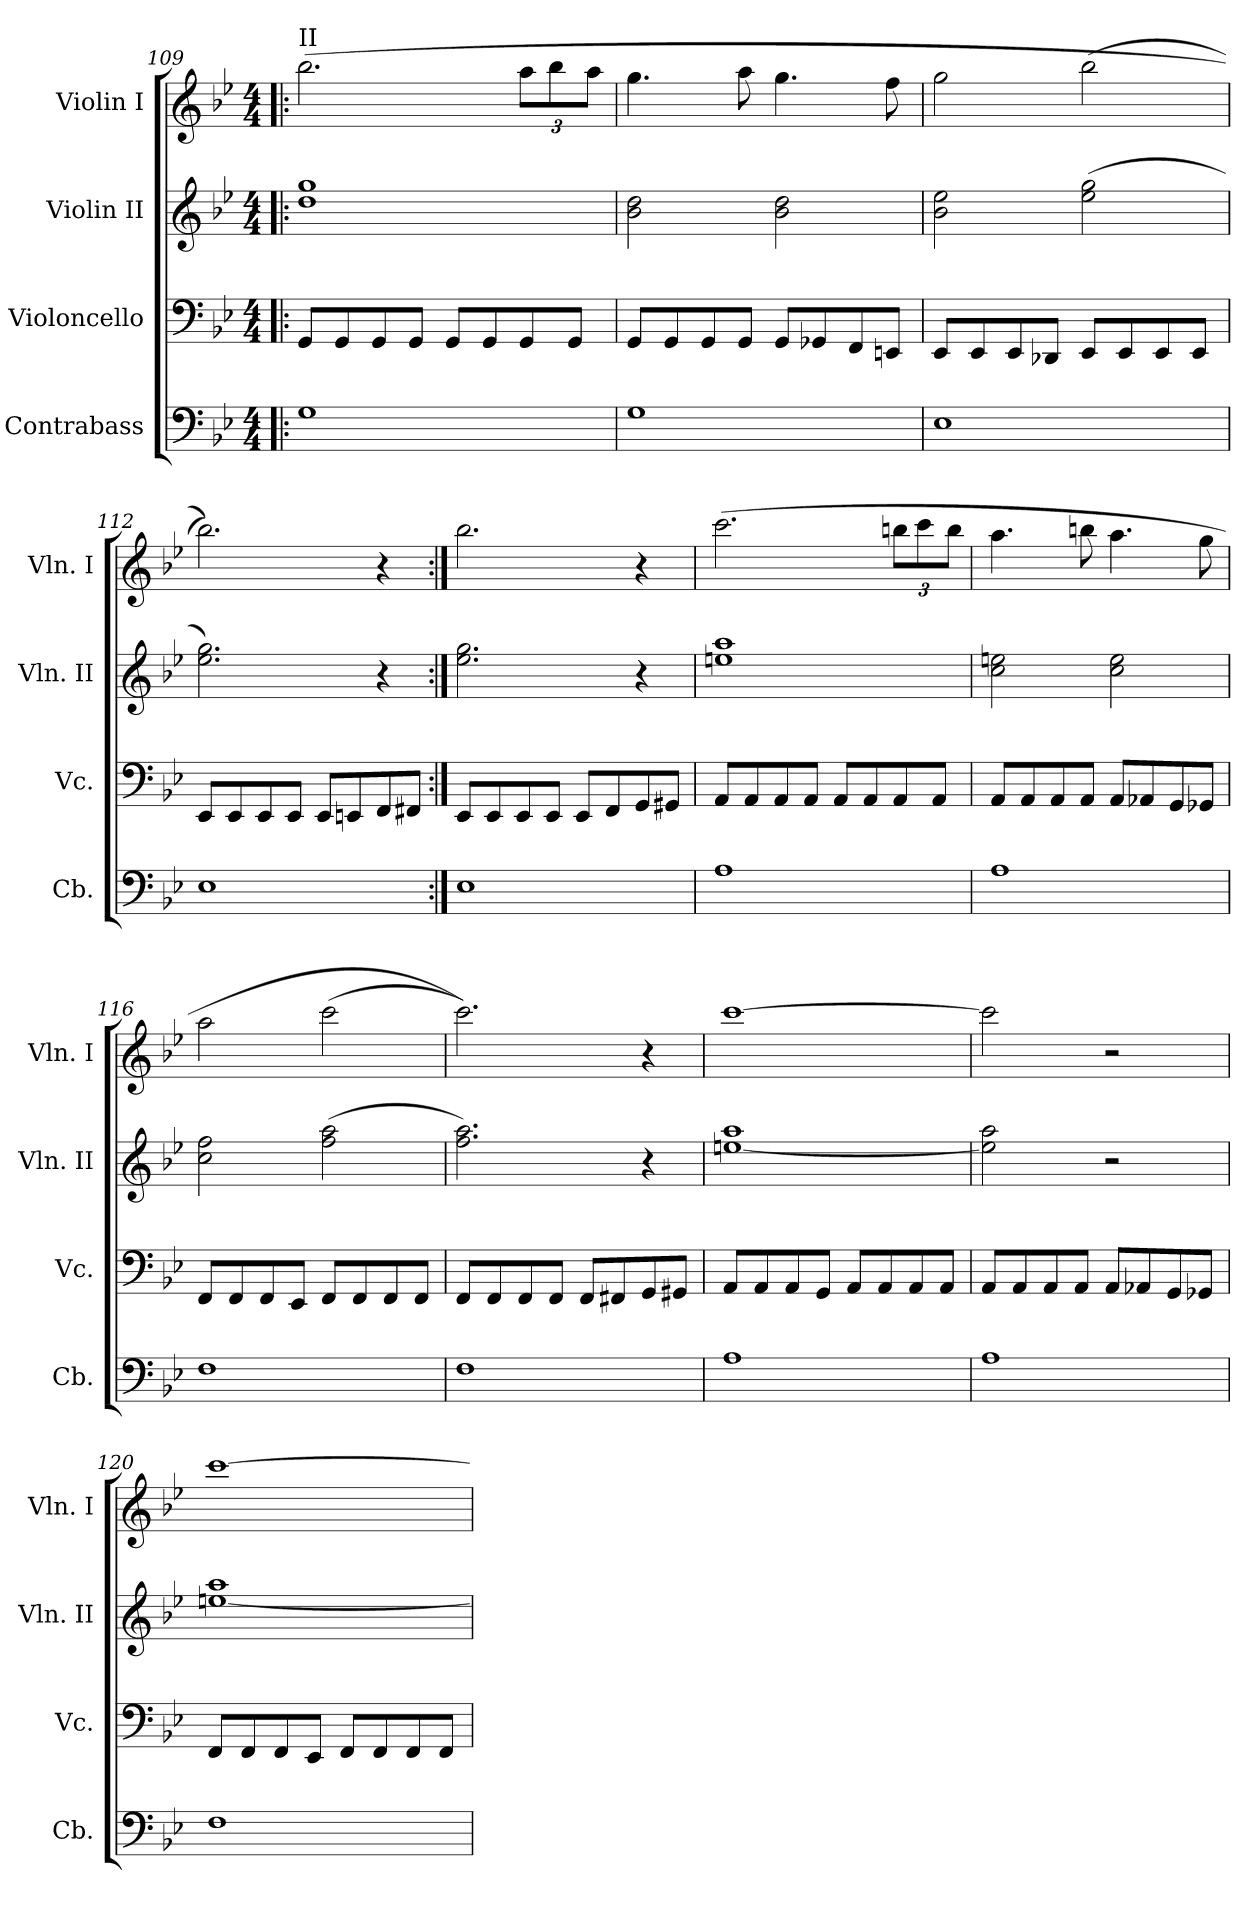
**kern	**kern	**kern	**kern
*part4	*part3	*part2	*part1
*staff4	*staff3	*staff2	*staff1
*I"Contrabass	*I"Violoncello	*I"Violin II	*I"Violin I
*I'Cb.	*I'Vc.	*I'Vln. II	*I'Vln. I
*clefF4	*clefF4	*clefG2	*clefG2
*ITrd7c12	*	*	*
*k[b-e-]	*k[b-e-]	*k[b-e-]	*k[b-e-]
*M4/4	*M4/4	*M4/4	*M4/4
=109!|:	=109!|:	=109!|:	=109!|:
!	!	!	!LO:TX:a:t=II
1GG	8GG/L	1dd 1gg	(>2.bb-\
.	8GG/	.	.
.	8GG/	.	.
.	8GG/J	.	.
.	8GG/L	.	.
.	8GG/	.	.
*	*	*	*Xbrackettup
.	8GG/	.	12aa\L
.	.	.	12bb-\
.	8GG/J	.	.
.	.	.	12aa\J
!!LO:PB:g=z
=110	=110	=110	=110
1GG	8GG/L	2b-\ 2dd\	4.gg\
.	8GG/	.	.
.	8GG/	.	.
.	8GG/J	.	8aa\
.	8GG/L	2b-\ 2dd\	4.gg\
.	8GG-X/	.	.
.	8FF/	.	.
.	8EEn/J	.	8ff\
=111	=111	=111	=111
1EE-	8EE-/L	2b-\ 2ee-\	2gg\
.	8EE-/	.	.
.	8EE-/	.	.
.	8DD-X/J	.	.
.	8EE-/L	(>2ee-\ 2gg\	(>2bb-\
.	8EE-/	.	.
.	8EE-/	.	.
.	8EE-/J	.	.
=112	=112	=112	=112
1EE-	8EE-/L	2.ee-\ 2.gg\)	2.bb-\))
.	8EE-/	.	.
.	8EE-/	.	.
.	8EE-/J	.	.
.	8EE-/L	.	.
.	8EEn/	.	.
.	8FF/	4r	4r
.	8FF#X/J	.	.
!!LO:LB:g=z
=113:|!	=113:|!	=113:|!	=113:|!
1EE-	8EE-/L	2.ee-\ 2.gg\	2.bb-\
.	8EE-/	.	.
.	8EE-/	.	.
.	8EE-/J	.	.
.	8EE-/L	.	.
.	8FF/	.	.
.	8GG/	4r	4r
.	8GG#X/J	.	.
=114	=114	=114	=114
1AA	8AA/L	1een 1aa	(>2.ccc\
.	8AA/	.	.
.	8AA/	.	.
.	8AA/J	.	.
.	8AA/L	.	.
.	8AA/	.	.
.	8AA/	.	12bbn\L
.	.	.	12ccc\
.	8AA/J	.	.
.	.	.	12bb\J
=115	=115	=115	=115
1AA	8AA/L	2cc\ 2een\	4.aa\
.	8AA/	.	.
.	8AA/	.	.
.	8AA/J	.	8bbn\
.	8AA/L	2cc\ 2ee\	4.aa\
.	8AA-X/	.	.
.	8GG/	.	.
.	8GG-X/J	.	8gg\
=116	=116	=116	=116
1FF	8FF/L	2cc\ 2ff\	2aa\
.	8FF/	.	.
.	8FF/	.	.
.	8EE-/J	.	.
.	8FF/L	(>2ff\ 2aa\	(>2ccc\
.	8FF/	.	.
.	8FF/	.	.
.	8FF/J	.	.
!!LO:PB:g=z
=117	=117	=117	=117
1FF	8FF/L	2.ff\ 2.aa\)	2.ccc\))
.	8FF/	.	.
.	8FF/	.	.
.	8FF/J	.	.
.	8FF/L	.	.
.	8FF#X/	.	.
.	8GG/	4r	4r
.	8GG#X/J	.	.
=118	=118	=118	=118
1AA	8AA/L	[1een 1aa	[1ccc
.	8AA/	.	.
.	8AA/	.	.
.	8GG/J	.	.
.	8AA/L	.	.
.	8AA/	.	.
.	8AA/	.	.
.	8AA/J	.	.
=119	=119	=119	=119
1AA	8AA/L	2ee\] 2aa\	2ccc\]
.	8AA/	.	.
.	8AA/	.	.
.	8AA/J	.	.
.	8AA/L	2r	2r
.	8AA-X/	.	.
.	8GG/	.	.
.	8GG-X/J	.	.
=120	=120	=120	=120
1FF	8FF/L	[1een 1aa	[1ccc
.	8FF/	.	.
.	8FF/	.	.
.	8EE-/J	.	.
.	8FF/L	.	.
.	8FF/	.	.
.	8FF/	.	.
.	8FF/J	.	.
=	=	=	=
*-	*-	*-	*-
